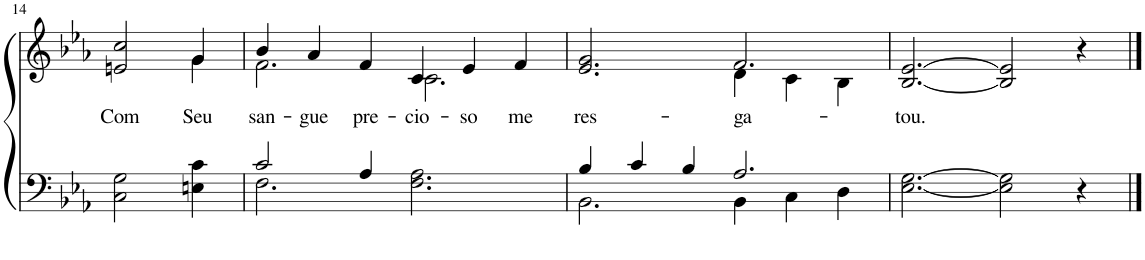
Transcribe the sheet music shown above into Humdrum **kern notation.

**kern	**kern	**text
*part2	*part1	*part1
*staff2	*staff1	*staff1
*I"Parte III e IV	*I"Parte I e II	*
!!LO:PB:g=z
*clefF4	*clefG2	*
*k[b-e-a-]	*k[b-e-a-]	*
*M6/4	*M6/4	*
=14	=14	=14
!	!	!LO:LY:b
*	*^	*
2C\ 2G\	2en/ 2cc/	2ryy	Com
!	!	!	!LO:LY:b
4En\ 4c\	4g/	4g\	-Seu
=15	=15	=15	=15
*^	*	*	*
!	!	!	!	!LO:LY:b
2c/	2.F\	4b-/	2.f\	san-
!	!	!	!	!LO:LY:b
.	.	4a-/	.	-gue
!	!	!	!	!LO:LY:b
4A-/	.	4f/	.	pre-
!	!	!	!	!LO:LY:b
2.ryy	2.F\ 2.A-\	4c/	2.c\	-cio-
!	!	!	!	!LO:LY:b
.	.	4e-/	.	-so
!	!	!	!	!LO:LY:b
.	.	4f/	.	me
=16	=16	=16	=16	=16
!	!	!	!	!LO:LY:b
4B-/	2.BB-\	2.ryy	2.e-/ 2.g/	res-
4c/	.	.	.	.
4B-/	.	.	.	.
!	!	!	!	!LO:LY:b
2.A-/	4BB-\	2.f/	4d\	-ga-
.	4C\	.	4c\	.
.	4D\	.	4B-\	.
=17	=17	=17	=17	=17
!	!	!	!	!LO:LY:b
*v	*v	*	*	*
*	*v	*v	*
[2.E-\ [2.G\	[2.B-/ [2.e-/	-tou.
2E-\] 2G\]	2B-/] 2e-/]	.
4r	4r	.
==	==	==
*-	*-	*-
